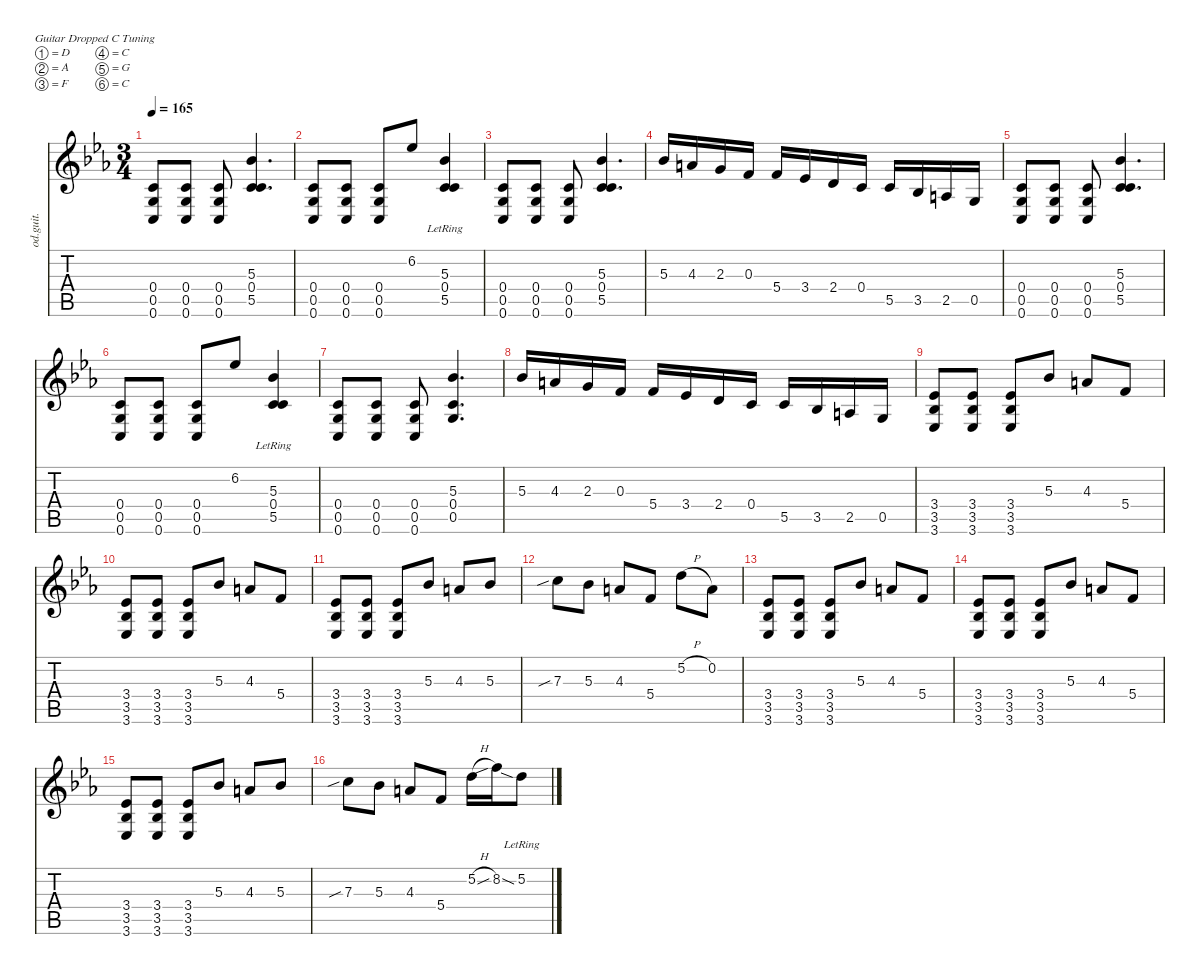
\defaultSystemsLayout 4
\hideDynamics
\bracketExtendMode nobrackets
\track ("Overdriven Guitar" "od.guit.") {instrument distortionguitar}
\staff {score tabs}
\tuning (D4 A3 F3 C3 G2 C2)
\ts (3 4)
\beaming (8 2 2 2)
\tempo 165
\clef g2
\ks cminor
(0.6{acc forcenatural} 0.5{acc forcenatural} 0.4{acc forcenatural}).8{dy mf instrument distortionguitar beam Up} (0.6{acc forcenatural} 0.5{acc forcenatural} 0.4{acc forcenatural}).8{beam Up} (0.6{acc forcenatural} 0.5{acc forcenatural} 0.4{acc forcenatural}).8{beam Up} (0.4{acc forcenatural} 5.3{acc b} 5.5{acc forcenatural}).4{d beam Up} |
(0.6{acc forcenatural} 0.5{acc forcenatural} 0.4{acc forcenatural}).8{beam Up} (0.6{acc forcenatural} 0.5{acc forcenatural} 0.4{acc forcenatural}).8{beam Up} (0.6{acc forcenatural} 0.5{acc forcenatural} 0.4{acc forcenatural}).8{beam Up} 6.2{acc b}.8{beam Up} (5.3{lr acc b} 0.4{lr acc forcenatural} 5.5{lr acc forcenatural}).4{beam Up} |
(0.6{acc forcenatural} 0.5{acc forcenatural} 0.4{acc forcenatural}).8{beam Up} (0.4{acc forcenatural} 0.5{acc forcenatural} 0.6{acc forcenatural}).8{beam Up} (0.6{acc forcenatural} 0.5{acc forcenatural} 0.4{acc forcenatural}).8{beam Up} (5.5{acc forcenatural} 0.4{acc forcenatural} 5.3{acc b}).4{d beam Up} |
5.3{acc b}.16{beam Up} 4.3{acc forcenatural}.16{beam Up} 2.3{acc forcenatural}.16{beam Up} 0.3{acc forcenatural}.16{beam Up} 5.4{acc forcenatural}.16{beam Up} 3.4{acc b}.16{beam Up} 2.4{acc forcenatural}.16{beam Up} 0.4{acc forcenatural}.16{beam Up} 5.5{acc forcenatural}.16{beam Up} 3.5{acc b}.16{beam Up} 2.5{acc forcenatural}.16{beam Up} 0.5{acc forcenatural}.16{beam Up} |
(0.6{acc forcenatural} 0.5{acc forcenatural} 0.4{acc forcenatural}).8{beam Up} (0.6{acc forcenatural} 0.5{acc forcenatural} 0.4{acc forcenatural}).8{beam Up} (0.6{acc forcenatural} 0.5{acc forcenatural} 0.4{acc forcenatural}).8{beam Up} (0.4{acc forcenatural} 5.3{acc b} 5.5{acc forcenatural}).4{d beam Up} |
(0.6{acc forcenatural} 0.5{acc forcenatural} 0.4{acc forcenatural}).8{beam Up} (0.6{acc forcenatural} 0.5{acc forcenatural} 0.4{acc forcenatural}).8{beam Up} (0.6{acc forcenatural} 0.5{acc forcenatural} 0.4{acc forcenatural}).8{beam Up} 6.2{acc b}.8{beam Up} (5.3{lr acc b} 0.4{lr acc forcenatural} 5.5{lr acc forcenatural}).4{beam Up} |
(0.6{acc forcenatural} 0.5{acc forcenatural} 0.4{acc forcenatural}).8{beam Up} (0.4{acc forcenatural} 0.5{acc forcenatural} 0.6{acc forcenatural}).8{beam Up} (0.6{acc forcenatural} 0.5{acc forcenatural} 0.4{acc forcenatural}).8{beam Up} (0.5{acc forcenatural} 0.4{acc forcenatural} 5.3{acc b}).4{d beam Up} |
5.3{acc b}.16{beam Up} 4.3{acc forcenatural}.16{beam Up} 2.3{acc forcenatural}.16{beam Up} 0.3{acc forcenatural}.16{beam Up} 5.4{acc forcenatural}.16{beam Up} 3.4{acc b}.16{beam Up} 2.4{acc forcenatural}.16{beam Up} 0.4{acc forcenatural}.16{beam Up} 5.5{acc forcenatural}.16{beam Up} 3.5{acc b}.16{beam Up} 2.5{acc forcenatural}.16{beam Up} 0.5{acc forcenatural}.16{beam Up} |
(3.6{acc b} 3.5{acc b} 3.4{acc b}).8{beam Up} (3.6{acc b} 3.5{acc b} 3.4{acc b}).8{beam Up} (3.6{acc b} 3.5{acc b} 3.4{acc b}).8{beam Up} 5.3{acc b}.8{beam Up} 4.3{acc forcenatural}.8{beam Up} 5.4{acc forcenatural}.8{beam Up} |
(3.6{acc b} 3.5{acc b} 3.4{acc b}).8{beam Up} (3.6{acc b} 3.5{acc b} 3.4{acc b}).8{beam Up} (3.6{acc b} 3.5{acc b} 3.4{acc b}).8{beam Up} 5.3{acc b}.8{beam Up} 4.3{acc forcenatural}.8{beam Up} 5.4{acc forcenatural}.8{beam Up} |
(3.6{acc b} 3.5{acc b} 3.4{acc b}).8{beam Up} (3.6{acc b} 3.5{acc b} 3.4{acc b}).8{beam Up} (3.6{acc b} 3.4{acc b} 3.5{acc b}).8{beam Up} 5.3{acc b}.8{beam Up} 4.3{acc forcenatural}.8{beam Up} 5.3{acc b}.8{beam Up} |
7.3{sib acc forcenatural}.8{beam Down} 5.3{acc b}.8{beam Down} 4.3{acc forcenatural}.8{beam Up} 5.4{acc forcenatural}.8{beam Up} 5.2{h acc forcenatural}.8{beam Down} 0.2{acc forcenatural}.8{beam Down} |
(3.6{acc b} 3.5{acc b} 3.4{acc b}).8{beam Up} (3.6{acc b} 3.5{acc b} 3.4{acc b}).8{beam Up} (3.6{acc b} 3.5{acc b} 3.4{acc b}).8{beam Up} 5.3{acc b}.8{beam Up} 4.3{acc forcenatural}.8{beam Up} 5.4{acc forcenatural}.8{beam Up} |
(3.6{acc b} 3.5{acc b} 3.4{acc b}).8{beam Up} (3.6{acc b} 3.5{acc b} 3.4{acc b}).8{beam Up} (3.6{acc b} 3.5{acc b} 3.4{acc b}).8{beam Up} 5.3{acc b}.8{beam Up} 4.3{acc forcenatural}.8{beam Up} 5.4{acc forcenatural}.8{beam Up} |
(3.6{acc b} 3.5{acc b} 3.4{acc b}).8{beam Up} (3.6{acc b} 3.5{acc b} 3.4{acc b}).8{beam Up} (3.6{acc b} 3.4{acc b} 3.5{acc b}).8{beam Up} 5.3{acc b}.8{beam Up} 4.3{acc forcenatural}.8{beam Up} 5.3{acc b}.8{beam Up} |
7.3{sib acc forcenatural}.8{beam Down} 5.3{acc b}.8{beam Down} 4.3{acc forcenatural}.8{beam Up} 5.4{acc forcenatural}.8{beam Up} 5.2{h acc forcenatural}.16{beam Down} 8.2{sib acc forcenatural}.16{beam Down} 5.2{sia lr acc forcenatural}.8{beam Down}
